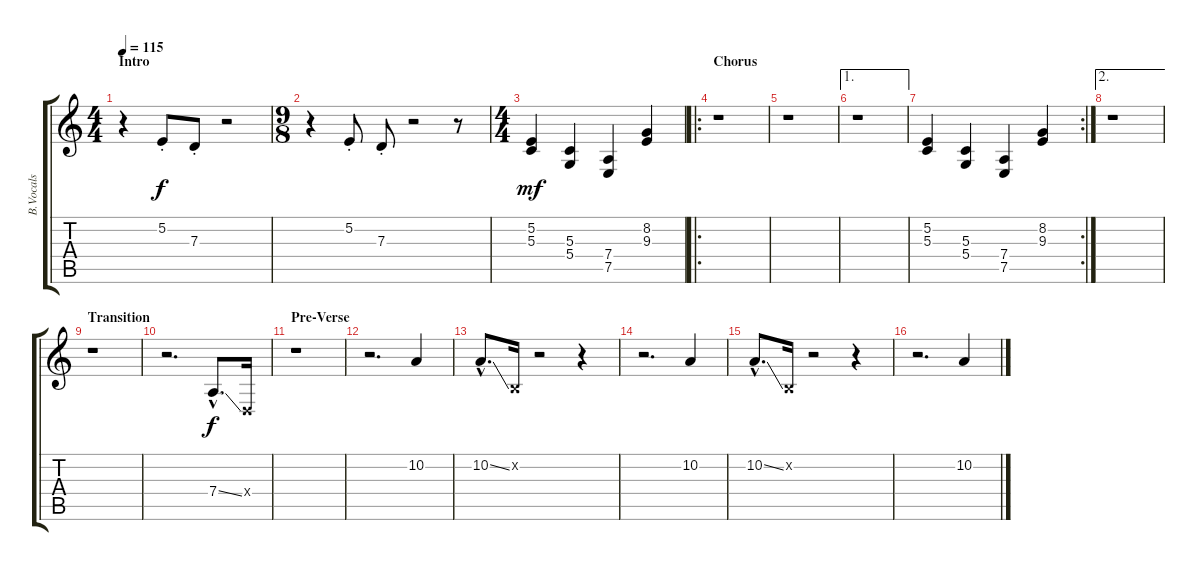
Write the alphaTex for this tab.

\track ("B.Vocals" "B.Vocals") {instrument lead1square}
\staff {score tabs}
\tuning (E4 B3 G3 D3 A2 E2) {hide}
\ts (4 4)
\section ("" "Intro")
\tempo 115
\clef g2
\ks c
r.4{dy f volume 5 instrument lead1square} 5.2{st}.8{volume 13} 7.3{st}.8 r.2 |
\ts (9 8)
r.4 5.2{st}.8 7.3{st}.8 r.2 r.8 |
\ts (4 4)
(5.2 5.3).4{dy mf} (5.3 5.4).4 (7.4 7.5).4 (8.2 9.3).4 |
\ro
\section ("" "Chorus")
r.1 |
r.1 |
\ae 1
r.1 |
\rc 2
(5.2 5.3).4 (5.3 5.4).4 (7.4 7.5).4 (8.2 9.3).4 |
\ae 2
r.1 |
\section ("" "Transition")
r.1 |
r.2{d} 7.4{ss hac}.8{d dy f} 0.4{x}.16 |
\section ("" "Pre-Verse")
r.1 |
r.2{d} 10.2.4 |
10.2{ss hac}.8{d} 0.2{x}.16 r.2 r.4 |
r.2{d} 10.2.4 |
10.2{ss hac}.8{d} 0.2{x}.16 r.2 r.4 |
r.2{d} 10.2.4
